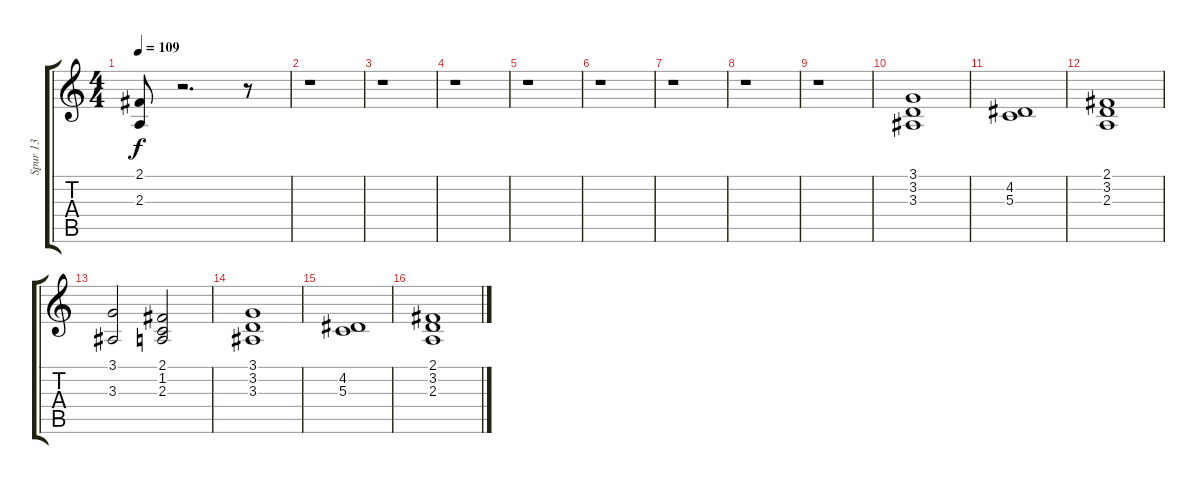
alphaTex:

\track ("Spur 13" "Spur 13") {instrument voiceoohs}
\staff {score tabs}
\tuning (E4 B3 G3 D3 A2 E2) {hide}
\ts (4 4)
\tempo 109
\clef g2
\ks c
(2.1 2.3).8{dy f} r.2{d} r.8 |
r.1 |
r.1 |
r.1 |
r.1 |
r.1 |
r.1 |
r.1 |
r.1 |
(3.1 3.2 3.3).1 |
(4.2 5.3).1 |
(2.1 3.2 2.3).1 |
(3.1 3.3).2 (2.1 1.2 2.3).2 |
(3.1 3.2 3.3).1 |
(4.2 5.3).1 |
(2.1 3.2 2.3).1
